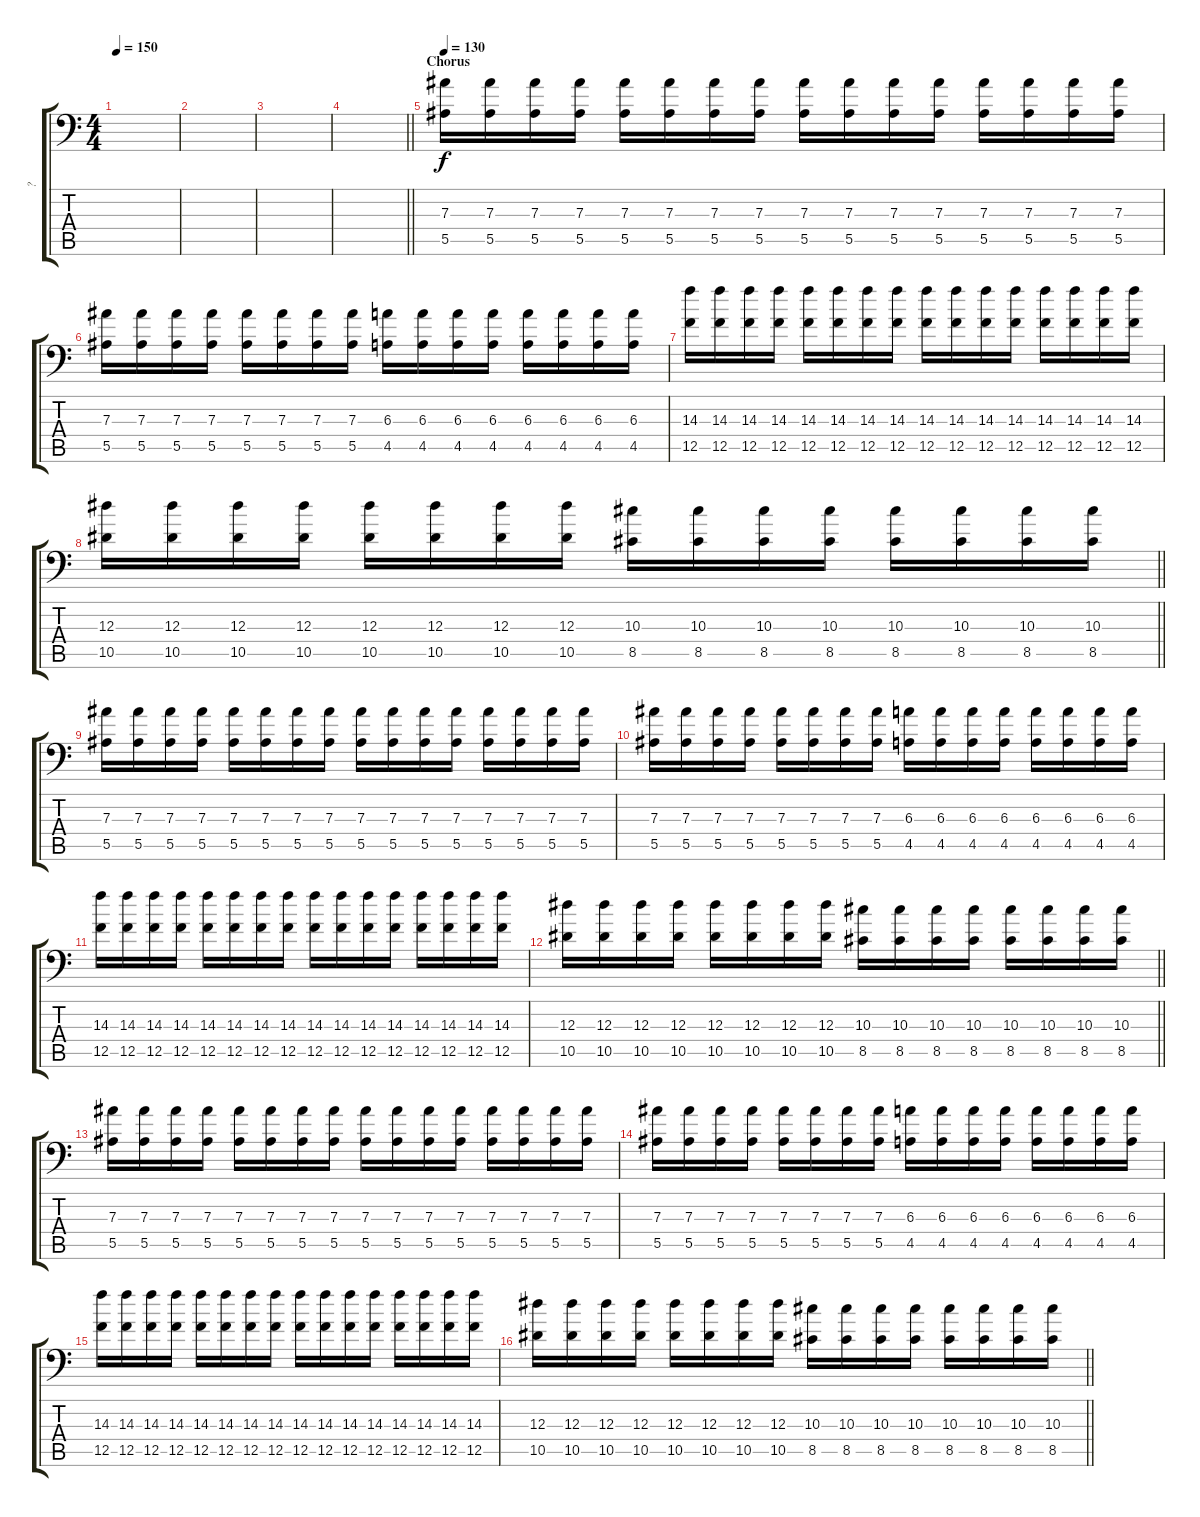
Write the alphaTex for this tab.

\track ("?" "?") {instrument distortionguitar}
\staff {score tabs}
\tuning (C4 G3 Eb3 Bb2 F2 Bb1) {hide}
\ts (4 4)
\tempo 150
\clef f4
\ks c
|
|
|
\barLineRight lightlight
|
\section ("" "Chorus")
\tempo 130
(7.3 5.5).16 (7.3 5.5).16 (7.3 5.5).16 (7.3 5.5).16 (7.3 5.5).16 (7.3 5.5).16 (7.3 5.5).16 (7.3 5.5).16 (7.3 5.5).16 (7.3 5.5).16 (7.3 5.5).16 (7.3 5.5).16 (7.3 5.5).16 (7.3 5.5).16 (7.3 5.5).16 (7.3 5.5).16 |
(7.3 5.5).16 (7.3 5.5).16 (7.3 5.5).16 (7.3 5.5).16 (7.3 5.5).16 (7.3 5.5).16 (7.3 5.5).16 (7.3 5.5).16 (6.3 4.5).16 (6.3 4.5).16 (6.3 4.5).16 (6.3 4.5).16 (6.3 4.5).16 (6.3 4.5).16 (6.3 4.5).16 (6.3 4.5).16 |
(14.3 12.5).16 (14.3 12.5).16 (14.3 12.5).16 (14.3 12.5).16 (14.3 12.5).16 (14.3 12.5).16 (14.3 12.5).16 (14.3 12.5).16 (14.3 12.5).16 (14.3 12.5).16 (14.3 12.5).16 (14.3 12.5).16 (14.3 12.5).16 (14.3 12.5).16 (14.3 12.5).16 (14.3 12.5).16 |
\barLineRight lightlight
(12.3 10.5).16 (12.3 10.5).16 (12.3 10.5).16 (12.3 10.5).16 (12.3 10.5).16 (12.3 10.5).16 (12.3 10.5).16 (12.3 10.5).16 (10.3 8.5).16 (10.3 8.5).16 (10.3 8.5).16 (10.3 8.5).16 (10.3 8.5).16 (10.3 8.5).16 (10.3 8.5).16 (10.3 8.5).16 |
(7.3 5.5).16 (7.3 5.5).16 (7.3 5.5).16 (7.3 5.5).16 (7.3 5.5).16 (7.3 5.5).16 (7.3 5.5).16 (7.3 5.5).16 (7.3 5.5).16 (7.3 5.5).16 (7.3 5.5).16 (7.3 5.5).16 (7.3 5.5).16 (7.3 5.5).16 (7.3 5.5).16 (7.3 5.5).16 |
(7.3 5.5).16 (7.3 5.5).16 (7.3 5.5).16 (7.3 5.5).16 (7.3 5.5).16 (7.3 5.5).16 (7.3 5.5).16 (7.3 5.5).16 (6.3 4.5).16 (6.3 4.5).16 (6.3 4.5).16 (6.3 4.5).16 (6.3 4.5).16 (6.3 4.5).16 (6.3 4.5).16 (6.3 4.5).16 |
(14.3 12.5).16 (14.3 12.5).16 (14.3 12.5).16 (14.3 12.5).16 (14.3 12.5).16 (14.3 12.5).16 (14.3 12.5).16 (14.3 12.5).16 (14.3 12.5).16 (14.3 12.5).16 (14.3 12.5).16 (14.3 12.5).16 (14.3 12.5).16 (14.3 12.5).16 (14.3 12.5).16 (14.3 12.5).16 |
\barLineRight lightlight
(12.3 10.5).16 (12.3 10.5).16 (12.3 10.5).16 (12.3 10.5).16 (12.3 10.5).16 (12.3 10.5).16 (12.3 10.5).16 (12.3 10.5).16 (10.3 8.5).16 (10.3 8.5).16 (10.3 8.5).16 (10.3 8.5).16 (10.3 8.5).16 (10.3 8.5).16 (10.3 8.5).16 (10.3 8.5).16 |
(7.3 5.5).16 (7.3 5.5).16 (7.3 5.5).16 (7.3 5.5).16 (7.3 5.5).16 (7.3 5.5).16 (7.3 5.5).16 (7.3 5.5).16 (7.3 5.5).16 (7.3 5.5).16 (7.3 5.5).16 (7.3 5.5).16 (7.3 5.5).16 (7.3 5.5).16 (7.3 5.5).16 (7.3 5.5).16 |
(7.3 5.5).16 (7.3 5.5).16 (7.3 5.5).16 (7.3 5.5).16 (7.3 5.5).16 (7.3 5.5).16 (7.3 5.5).16 (7.3 5.5).16 (6.3 4.5).16 (6.3 4.5).16 (6.3 4.5).16 (6.3 4.5).16 (6.3 4.5).16 (6.3 4.5).16 (6.3 4.5).16 (6.3 4.5).16 |
(14.3 12.5).16 (14.3 12.5).16 (14.3 12.5).16 (14.3 12.5).16 (14.3 12.5).16 (14.3 12.5).16 (14.3 12.5).16 (14.3 12.5).16 (14.3 12.5).16 (14.3 12.5).16 (14.3 12.5).16 (14.3 12.5).16 (14.3 12.5).16 (14.3 12.5).16 (14.3 12.5).16 (14.3 12.5).16 |
\barLineRight lightlight
(12.3 10.5).16 (12.3 10.5).16 (12.3 10.5).16 (12.3 10.5).16 (12.3 10.5).16 (12.3 10.5).16 (12.3 10.5).16 (12.3 10.5).16 (10.3 8.5).16 (10.3 8.5).16 (10.3 8.5).16 (10.3 8.5).16 (10.3 8.5).16 (10.3 8.5).16 (10.3 8.5).16 (10.3 8.5).16
